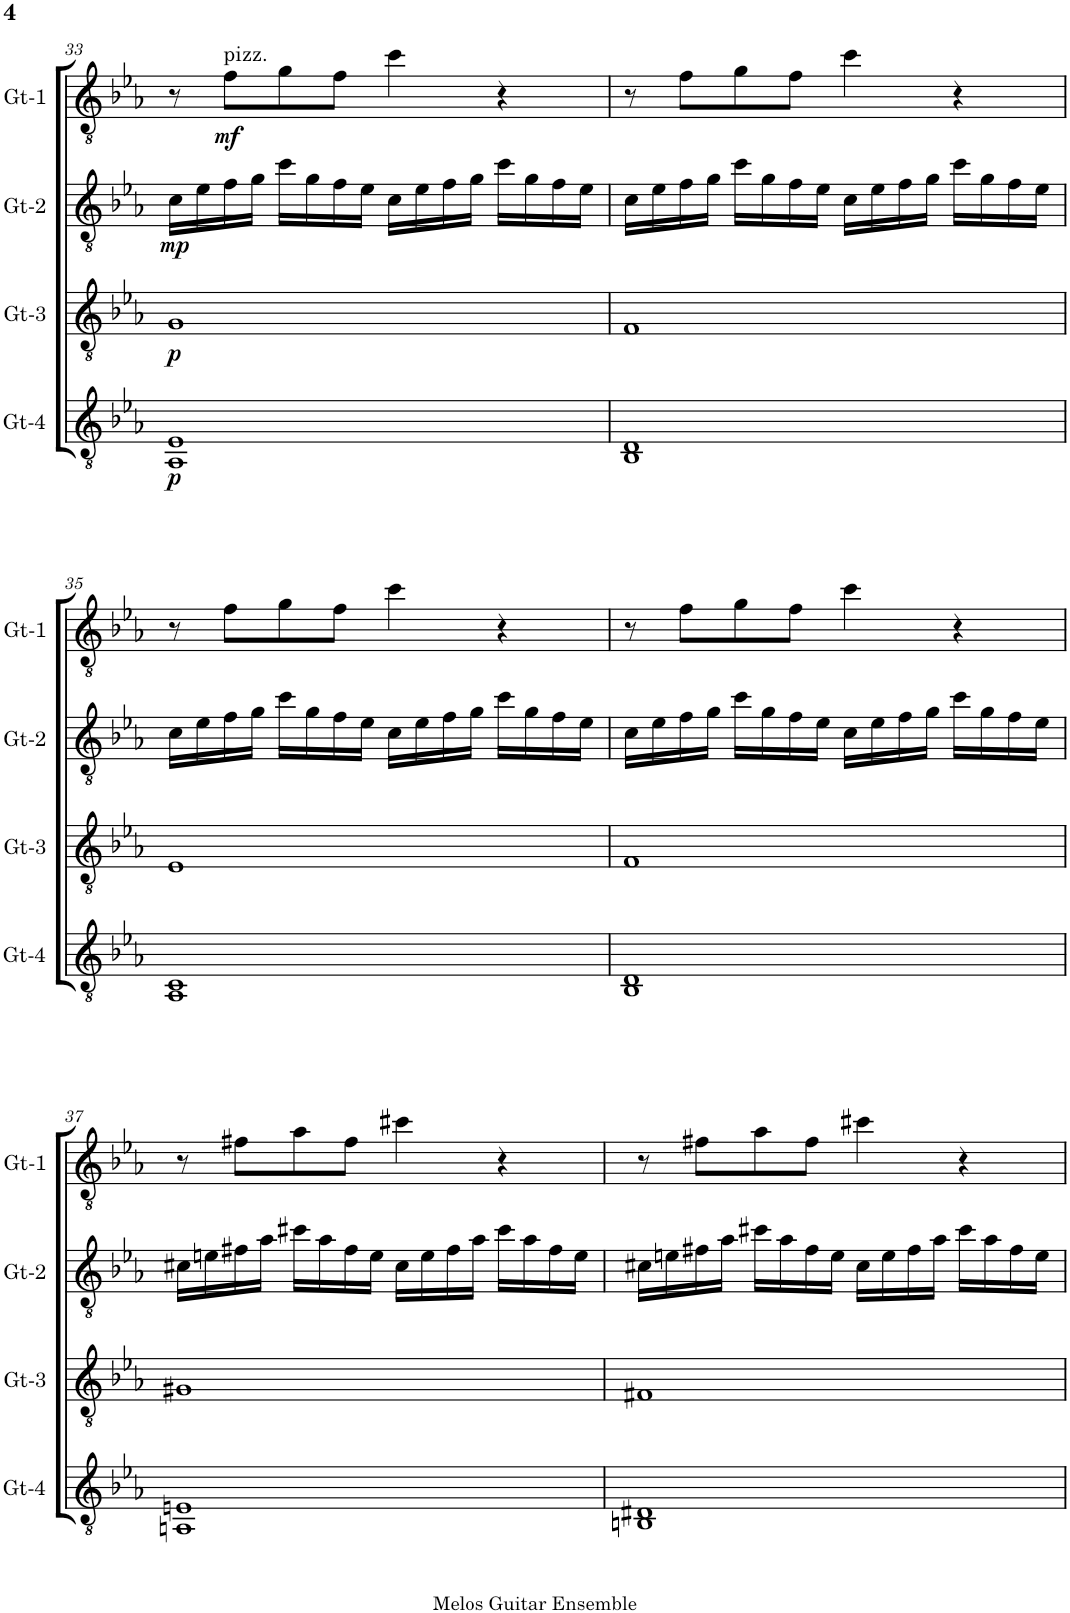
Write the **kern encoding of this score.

**kern	**dynam	**kern	**dynam	**kern	**dynam	**kern	**dynam
*part4	*part4	*part3	*part3	*part2	*part2	*part1	*part1
*staff4	*staff4	*staff3	*staff3	*staff2	*staff2	*staff1	*staff1
*I"Gt-4	*	*I"Gt-3	*	*I"Gt-2	*	*I"Gt-1	*
*I'Gt-4	*	*I'Gt-3	*	*I'Gt-2	*	*I'Gt-1	*
!!LO:PB:g=z
*clefGv2	*	*clefGv2	*	*clefGv2	*	*clefGv2	*
*k[b-e-a-]	*	*k[b-e-a-]	*	*k[b-e-a-]	*	*k[b-e-a-]	*
*M4/4	*	*M4/4	*	*M4/4	*	*M4/4	*
=33	=33	=33	=33	=33	=33	=33	=33
!	!LO:DY:b	!	!LO:DY:b	!	!LO:DY:b	!	!
1AA- 1E-	p	1G	p	16c\LL	mp	8r	.
.	.	.	.	16e-\	.	.	.
!	!	!	!	!	!	!LO:TX:a:t=pizz.	!
!	!	!	!	!	!	!	!LO:DY:b
.	.	.	.	16f\	.	8f\L	mf
.	.	.	.	16g\JJ	.	.	.
.	.	.	.	16cc\LL	.	8g\	.
.	.	.	.	16g\	.	.	.
.	.	.	.	16f\	.	8f\J	.
.	.	.	.	16e-\JJ	.	.	.
.	.	.	.	16c\LL	.	4cc\	.
.	.	.	.	16e-\	.	.	.
.	.	.	.	16f\	.	.	.
.	.	.	.	16g\JJ	.	.	.
.	.	.	.	16cc\LL	.	4r	.
.	.	.	.	16g\	.	.	.
.	.	.	.	16f\	.	.	.
.	.	.	.	16e-\JJ	.	.	.
=34	=34	=34	=34	=34	=34	=34	=34
1BB- 1D	.	1F	.	16c\LL	.	8r	.
.	.	.	.	16e-\	.	.	.
.	.	.	.	16f\	.	8f\L	.
.	.	.	.	16g\JJ	.	.	.
.	.	.	.	16cc\LL	.	8g\	.
.	.	.	.	16g\	.	.	.
.	.	.	.	16f\	.	8f\J	.
.	.	.	.	16e-\JJ	.	.	.
.	.	.	.	16c\LL	.	4cc\	.
.	.	.	.	16e-\	.	.	.
.	.	.	.	16f\	.	.	.
.	.	.	.	16g\JJ	.	.	.
.	.	.	.	16cc\LL	.	4r	.
.	.	.	.	16g\	.	.	.
.	.	.	.	16f\	.	.	.
.	.	.	.	16e-\JJ	.	.	.
!!LO:LB:g=z
=35	=35	=35	=35	=35	=35	=35	=35
1AA- 1C	.	1E-	.	16c\LL	.	8r	.
.	.	.	.	16e-\	.	.	.
.	.	.	.	16f\	.	8f\L	.
.	.	.	.	16g\JJ	.	.	.
.	.	.	.	16cc\LL	.	8g\	.
.	.	.	.	16g\	.	.	.
.	.	.	.	16f\	.	8f\J	.
.	.	.	.	16e-\JJ	.	.	.
.	.	.	.	16c\LL	.	4cc\	.
.	.	.	.	16e-\	.	.	.
.	.	.	.	16f\	.	.	.
.	.	.	.	16g\JJ	.	.	.
.	.	.	.	16cc\LL	.	4r	.
.	.	.	.	16g\	.	.	.
.	.	.	.	16f\	.	.	.
.	.	.	.	16e-\JJ	.	.	.
=36	=36	=36	=36	=36	=36	=36	=36
1BB- 1D	.	1F	.	16c\LL	.	8r	.
.	.	.	.	16e-\	.	.	.
.	.	.	.	16f\	.	8f\L	.
.	.	.	.	16g\JJ	.	.	.
.	.	.	.	16cc\LL	.	8g\	.
.	.	.	.	16g\	.	.	.
.	.	.	.	16f\	.	8f\J	.
.	.	.	.	16e-\JJ	.	.	.
.	.	.	.	16c\LL	.	4cc\	.
.	.	.	.	16e-\	.	.	.
.	.	.	.	16f\	.	.	.
.	.	.	.	16g\JJ	.	.	.
.	.	.	.	16cc\LL	.	4r	.
.	.	.	.	16g\	.	.	.
.	.	.	.	16f\	.	.	.
.	.	.	.	16e-\JJ	.	.	.
!!LO:LB:g=z
=37	=37	=37	=37	=37	=37	=37	=37
1AAn 1En	.	1G#X	.	16c#X\LL	.	8r	.
.	.	.	.	16en\	.	.	.
.	.	.	.	16f#X\	.	8f#X\L	.
.	.	.	.	16a-\JJ	.	.	.
.	.	.	.	16cc#X\LL	.	8a-\	.
.	.	.	.	16a-\	.	.	.
.	.	.	.	16f#\	.	8f#\J	.
.	.	.	.	16e\JJ	.	.	.
.	.	.	.	16c#\LL	.	4cc#X\	.
.	.	.	.	16e\	.	.	.
.	.	.	.	16f#\	.	.	.
.	.	.	.	16a-\JJ	.	.	.
.	.	.	.	16cc#\LL	.	4r	.
.	.	.	.	16a-\	.	.	.
.	.	.	.	16f#\	.	.	.
.	.	.	.	16e\JJ	.	.	.
=38	=38	=38	=38	=38	=38	=38	=38
1BBn 1D#X	.	1F#X	.	16c#X\LL	.	8r	.
.	.	.	.	16en\	.	.	.
.	.	.	.	16f#X\	.	8f#X\L	.
.	.	.	.	16a-\JJ	.	.	.
.	.	.	.	16cc#X\LL	.	8a-\	.
.	.	.	.	16a-\	.	.	.
.	.	.	.	16f#\	.	8f#\J	.
.	.	.	.	16e\JJ	.	.	.
.	.	.	.	16c#\LL	.	4cc#X\	.
.	.	.	.	16e\	.	.	.
.	.	.	.	16f#\	.	.	.
.	.	.	.	16a-\JJ	.	.	.
.	.	.	.	16cc#\LL	.	4r	.
.	.	.	.	16a-\	.	.	.
.	.	.	.	16f#\	.	.	.
.	.	.	.	16e\JJ	.	.	.
=	=	=	=	=	=	=	=
*-	*-	*-	*-	*-	*-	*-	*-
